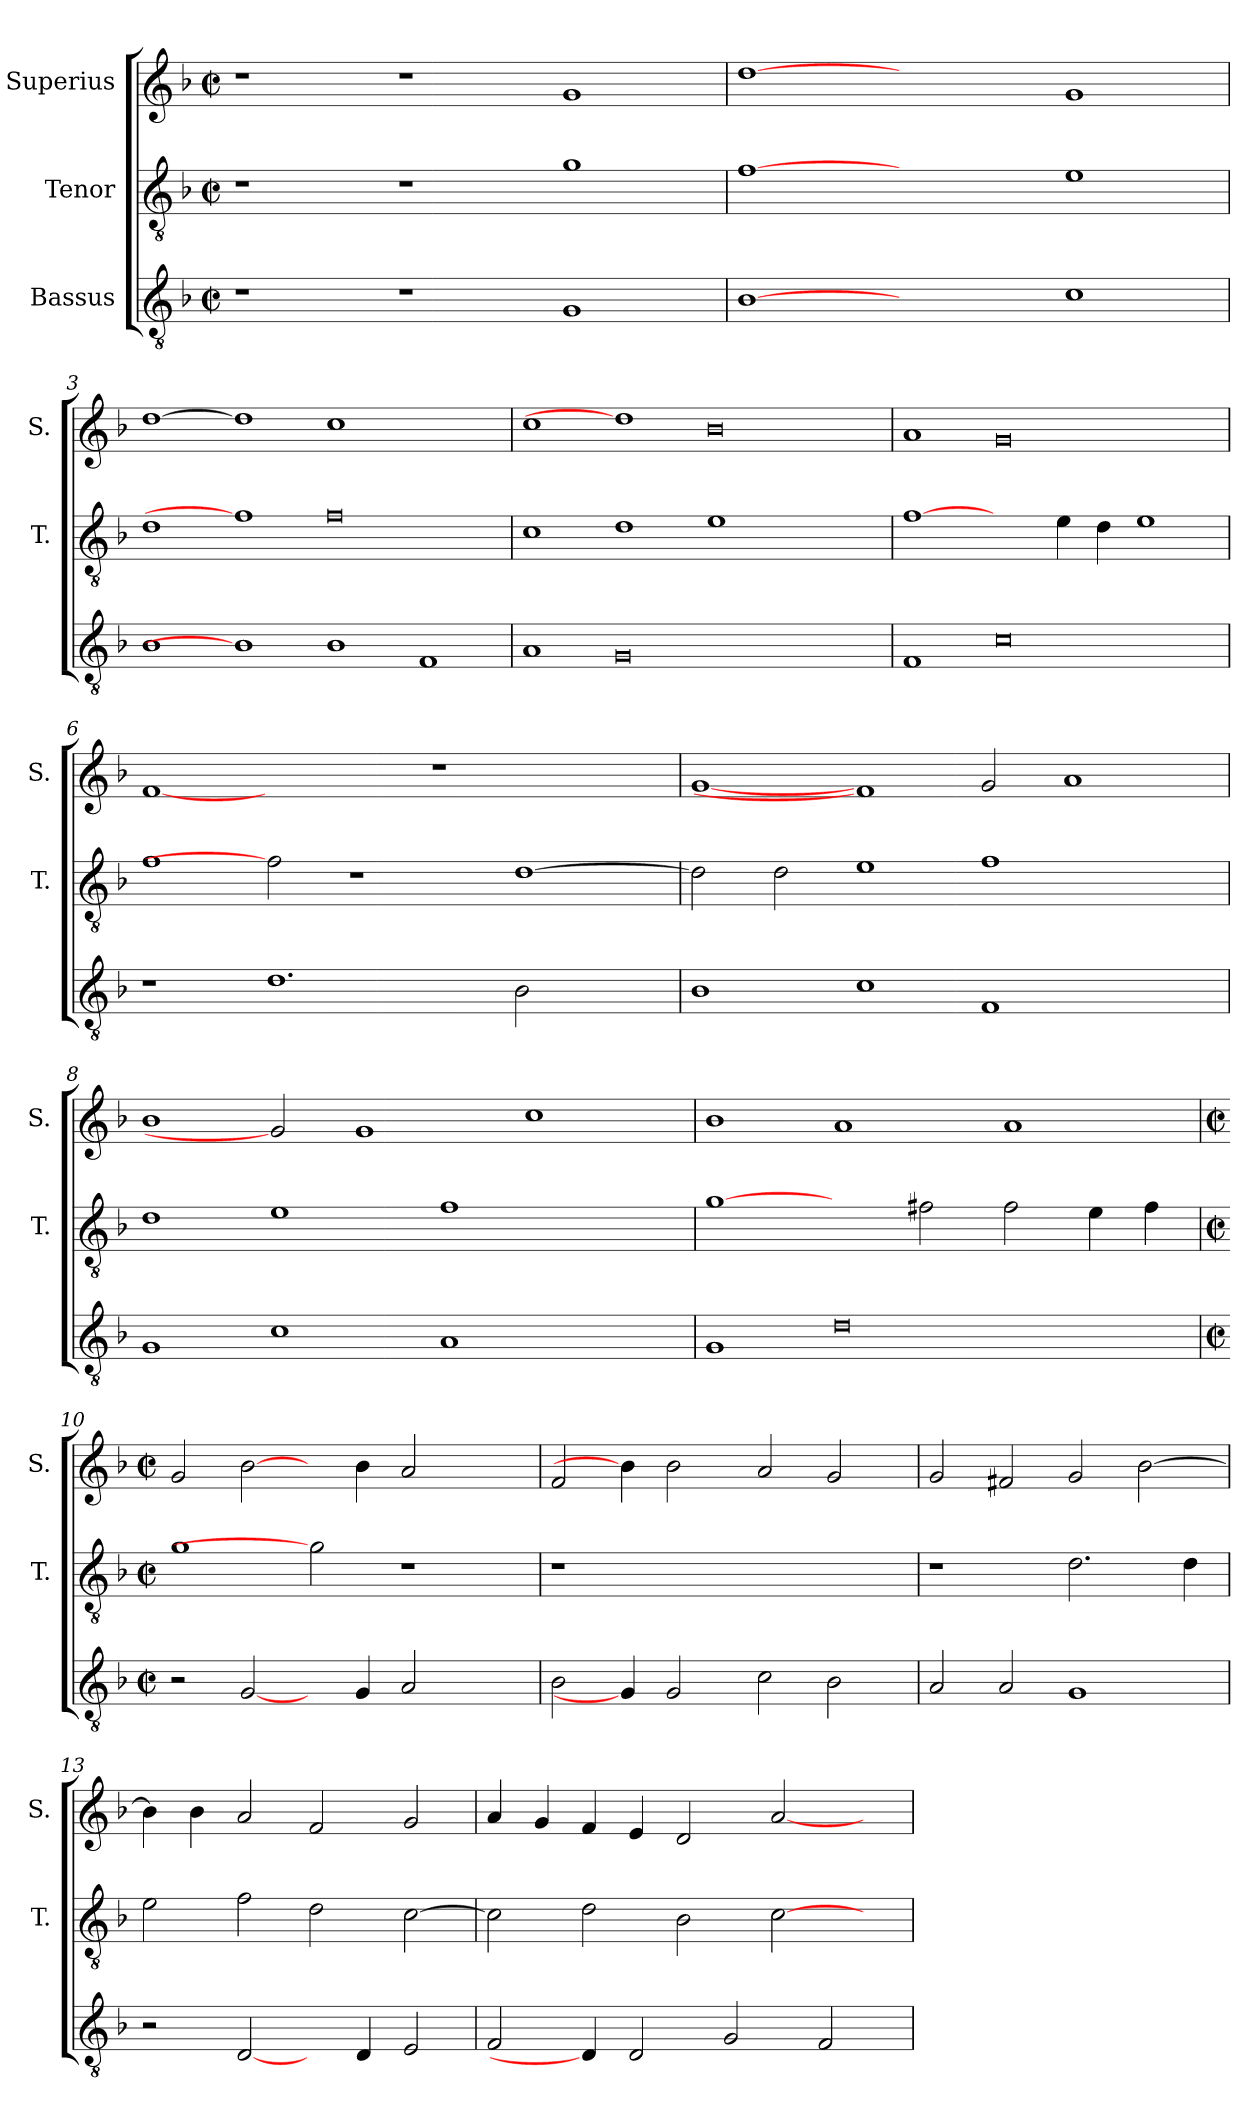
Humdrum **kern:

**kern	**kern	**kern
*part3	*part2	*part1
*staff3	*staff2	*staff1
*I"Bassus	*I"Tenor	*I"Superius
*	*I'T.	*I'S.
!!LO:PB:g=z
*clefGv2	*clefGv2	*clefG2
*ITrd7c12	*ITrd7c12	*
*k[b-]	*k[b-]	*k[b-]
*F:	*F:	*F:
*M2/2	*M2/2	*M2/2
*met(c|)	*met(c|)	*met(c|)
=1	=1	=1
1r	1r	1r
1r	1r	1r
1GGi	1Gi	1gi
=2	=2	=2
[1BB-i	[1Fi	[1ddi
1ryy	1ryy	1ryy
1Ci	1Ei	1gi
=3	=3	=3
1BB-i	1Di	[1ddi
1BB-i]	1Fi]	1ddi]
1BB-i	0Fi	1cci
1FFi	.	1ryy
=4	=4	=4
1AAi	1Ci	1cci
0GGi	1Di	1ddi]
.	1Ei	0b-i
1ryy	1ryy	.
!!LO:LB:g=z
=5	=5	=5
1FFi	[1Fi	1ai
0Ci	2ryy	0gi
.	4Ei\	.
.	4Di\	.
.	1Ei	.
=6	=6	=6
1r	1Fi	[1fi
1.Di	2Fi]	1ryy
.	1r	.
.	.	1r
2BB-i\	[>1Di	.
2ryy	.	2ryy
=7	=7	=7
1BB-i	2Di\]	[1gi
.	2Di\	.
1Ci	1Ei	1fi]
1FFi	1Fi	2gi/
.	.	1ai
2ryy	2ryy	.
=8	=8	=8
1GGi	1Di	1b-i
1Ci	1Ei	2gi]
.	.	1gi
1AAi	1Fi	.
.	.	1cci
2ryy	2ryy	.
!!LO:LB:g=z
=9	=9	=9
1GGi	[1Gi	1b-i
0Di	2ryy	1ai
.	2F#Xi\	.
.	2F#i\	1ai
.	4Ei\	.
.	4F#i\	.
=10	=10	=10
*M2/2	*M2/2	*M2/2
*met(c|)	*met(c|)	*met(c|)
2r	1Gi	2gi/
[2GGi/	.	[2b-i\
4ryy	2Gi]	4ryy
4GGi/	.	4b-i\
2AAi/	1r	2ai/
2ryy	.	2ryy
=11	=11	=11
!	!LO:N:vis=1	!
2BB-i\	1r	2fi/
4GGi/]	.	4b-i\]
2GGi/	.	2b-i\
.	1ryy	.
2Ci\	.	2ai/
2BB-i\	.	2gi/
.	4ryy	.
=12	=12	=12
2AAi/	1r	2gi/
2AAi/	.	2f#Xi/
1GGi	2.Di\	2gi/
.	.	[>2b-i\
.	4Di\	.
!!LO:PB:g=z
=13	=13	=13
2r	2Ei\	4b-i\]
.	.	4b-i\
[2DDi/	2Fi\	2ai/
4ryy	2Di\	2fi/
4DDi/	.	.
2EEi/	[>2Ci\	2gi/
=14	=14	=14
2FFi/	2Ci\]	4ai/
.	.	4gi/
4DDi/]	2Di\	4fi/
2DDi/	.	4ei/
.	2BB-i\	2di/
2GGi/	.	.
.	[>2Ci\	[<2ai/
2FFi/	.	.
.	4ryy	4ryy
=	=	=
*-	*-	*-
